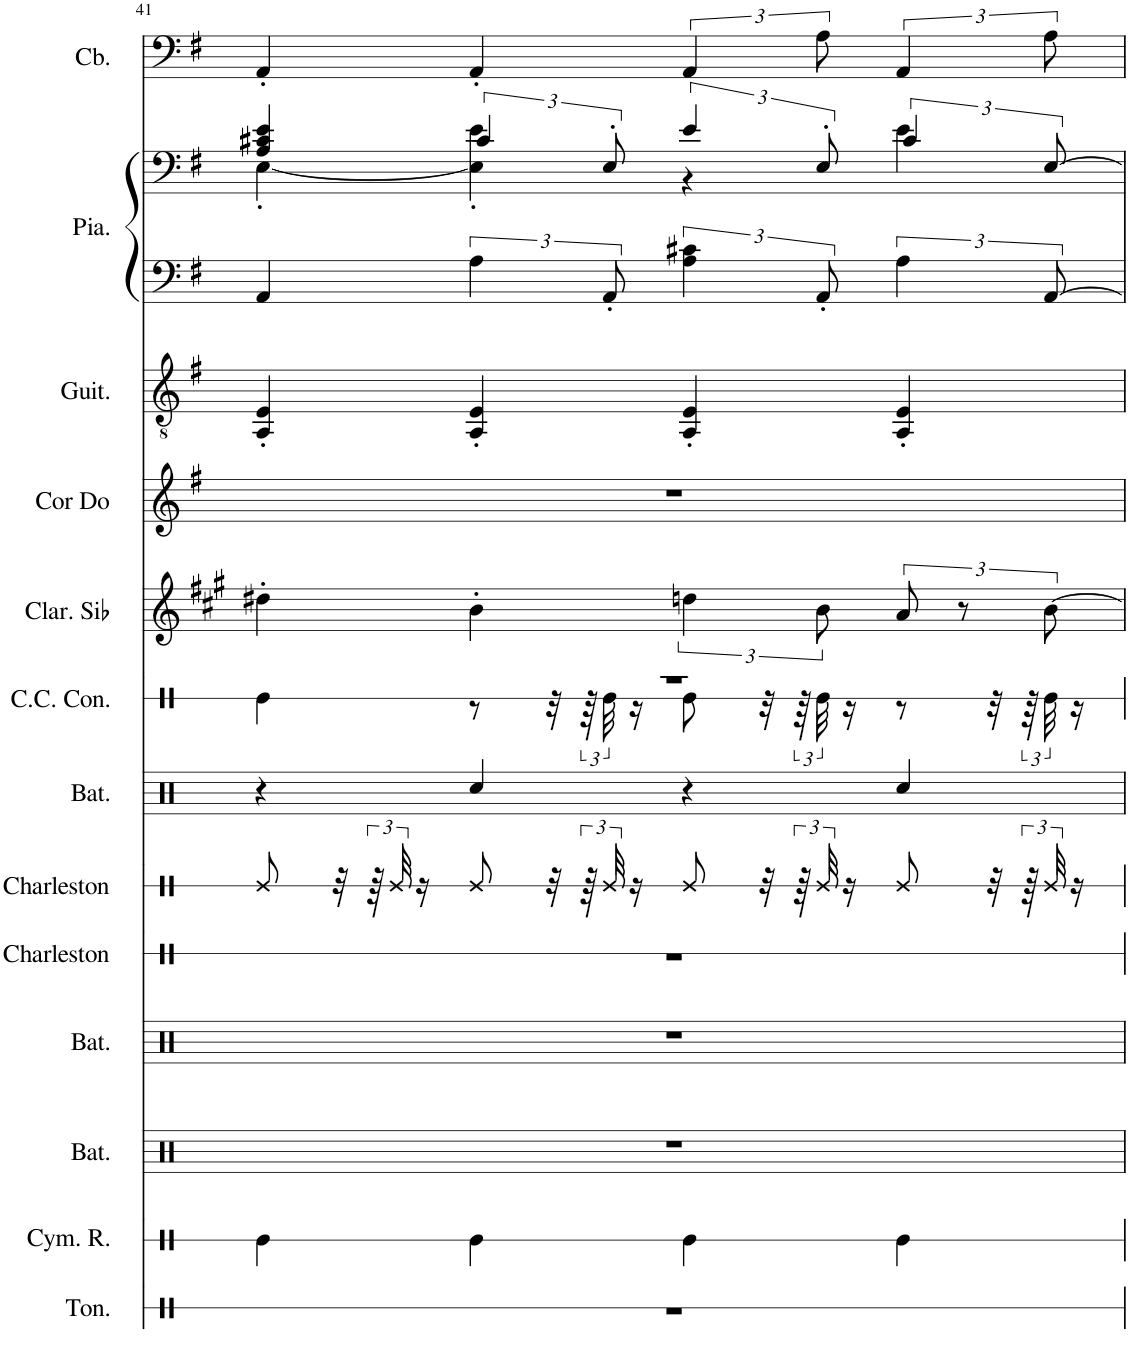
**kern	**kern	**kern	**kern	**kern	**kern	**kern	**kern	**kern	**kern	**kern	**kern	**kern	**kern
*part13	*part12	*part11	*part10	*part9	*part8	*part7	*part6	*part5	*part4	*part3	*part2	*part2	*part1
*staff14	*staff13	*staff12	*staff11	*staff10	*staff9	*staff8	*staff7	*staff6	*staff5	*staff4	*staff3	*staff2	*staff1
*I"Tonnerre	*I"Cymbale ride	*I"Batterie	*I"Batterie	*I"Charleston	*I"Charleston	*I"Batterie	*I"Caisse claire de concert, Drums	*I"Clarinette en Sib	*I"Cor Alto en Do, French Horn	*I"Guitare à 7 cordes, Acoustic Guitar (nylon)	*I"Piano, Acoustic Grand Piano	*	*I"Contrebasse, Acoustic Bass
*I'Ton.	*I'Cym. R.	*I'Bat.	*I'Bat.	*I'Charleston	*I'Charleston	*I'Bat.	*I'C.C. Con.	*I'Clar. Sib	*I'Cor Do	*I'Guit.	*I'Pia.	*	*I'Cb.
!!LO:PB:g=z
*clefX	*clefX	*clefX	*clefX	*clefX	*clefX	*clefX	*clefX	*clefG2	*clefG2	*clefGv2	*clefF4	*clefF4	*clefF4
*	*	*	*	*	*	*	*	*Trd1c2	*Trd4c7	*	*	*	*Trd7c12
*k[]	*k[]	*k[]	*k[]	*k[]	*k[]	*k[]	*k[]	*k[f#c#g#]	*k[f#]	*k[f#]	*k[f#]	*k[f#]	*k[f#]
*M4/4	*M4/4	*M4/4	*M4/4	*M4/4	*M4/4	*M4/4	*M4/4	*M4/4	*M4/4	*M4/4	*M4/4	*M4/4	*M4/4
=41	=41	=41	=41	=41	=41	=41	=41	=41	=41	=41	=41	=41	=41
*	*	*	*	*	*	*	*^	*	*	*	*	*^	*
1r	4Re\	1r	1r	1r	8Re/	4r	1r	4Re\	4dd#X'\	1r	4AA/' 4E/'	4AA/	4A/ 4c#X/ 4e/	[4E'\	4AA'/
.	.	.	.	.	32r	.	.	.	.	.	.	.	.	.	.
.	.	.	.	.	96r	.	.	.	.	.	.	.	.	.	.
.	.	.	.	.	48Re/	.	.	.	.	.	.	.	.	.	.
.	.	.	.	.	16r	.	.	.	.	.	.	.	.	.	.
.	4Re\	.	.	.	8Re/	4Rcc/	.	8r	4b'\	.	4AA/' 4E/'	6A\	6c#/	4E\]' 4e\'	4AA'/
.	.	.	.	.	32r	.	.	32r	.	.	.	.	.	.	.
.	.	.	.	.	96r	.	.	96r	.	.	.	.	.	.	.
.	.	.	.	.	48Re/	.	.	48Re\	.	.	.	12AA'/	12E'/	.	.
.	.	.	.	.	16r	.	.	16r	.	.	.	.	.	.	.
.	4Re\	.	.	.	8Re/	4r	.	8Re\	6ddn\	.	4AA/' 4E/'	6A\ 6c#X\	6e/	4r	6AA/
.	.	.	.	.	32r	.	.	32r	.	.	.	.	.	.	.
.	.	.	.	.	96r	.	.	96r	.	.	.	.	.	.	.
.	.	.	.	.	48Re/	.	.	48Re\	12b\	.	.	12AA'/	12E'/	.	12A\
.	.	.	.	.	16r	.	.	16r	.	.	.	.	.	.	.
.	4Re\	.	.	.	8Re/	4Rcc/	.	8r	12a/	.	4AA/' 4E/'	6A\	6c#/	4e\	6AA/
.	.	.	.	.	.	.	.	.	12r	.	.	.	.	.	.
.	.	.	.	.	32r	.	.	32r	.	.	.	.	.	.	.
.	.	.	.	.	96r	.	.	96r	.	.	.	.	.	.	.
.	.	.	.	.	48Re/	.	.	48Re\	[12b\	.	.	[12AA/	[12E/	.	12A\
.	.	.	.	.	16r	.	.	16r	.	.	.	.	.	.	.
*	*	*	*	*	*	*	*v	*v	*	*	*	*	*v	*v	*
=	=	=	=	=	=	=	=	=	=	=	=	=	=
*-	*-	*-	*-	*-	*-	*-	*-	*-	*-	*-	*-	*-	*-
